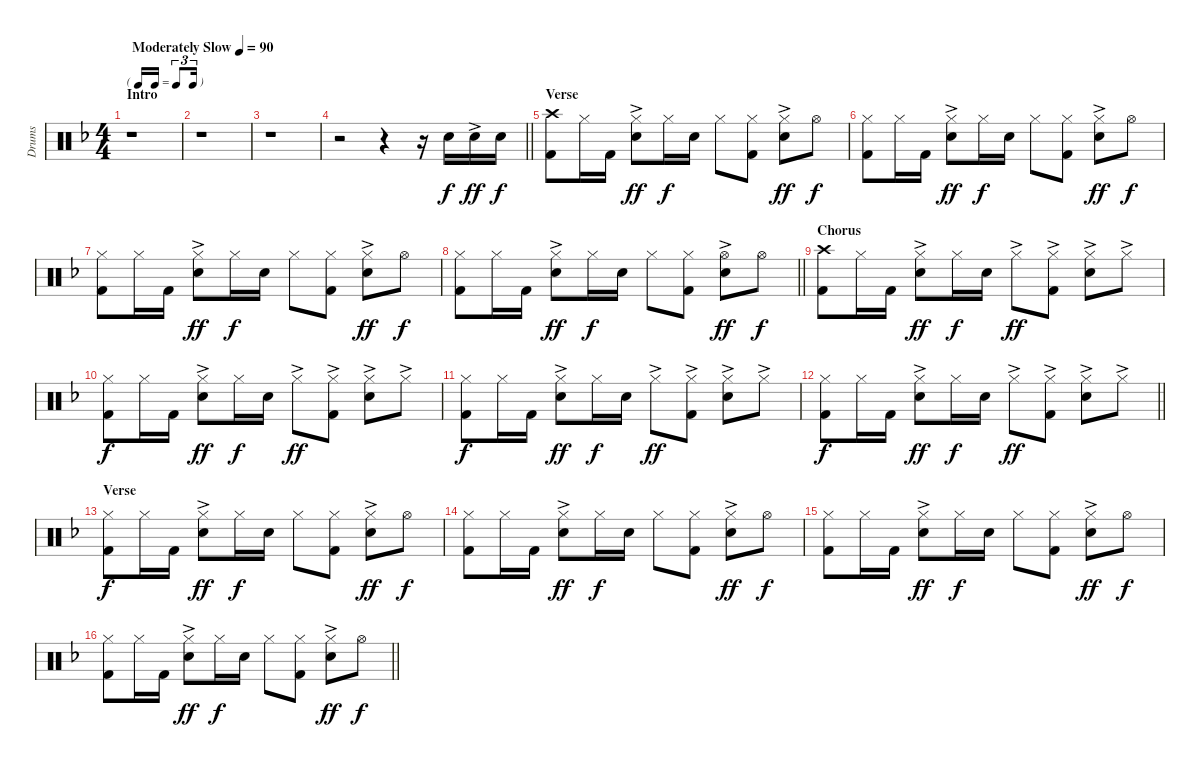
\track ("Drums" "Drums") {instrument percussion}
\staff {score}
\articulation defaults
\ts (4 4)
\tf triplet16th
\section ("" "Intro")
\tempo (90 "Moderately Slow")
\clef neutral
\ks f
r.1{dy f} |
r.1 |
r.1 |
\barLineRight lightlight
r.2 r.4 r.16 "Electric Snare (hit)".16 "Electric Snare (hit)"{ac}.16{dy ff} "Electric Snare (hit)".16{dy f} |
\section ("" "Verse")
("Crash high (hit)" "Kick (hit) 2").8 "Hi-Hat (closed)".16 "Kick (hit) 2".16 ("Hi-Hat (closed)" "Electric Snare (hit)"{ac}).8{dy ff} "Hi-Hat (closed)".16{dy f} "Electric Snare (hit)".16 "Hi-Hat (closed)".8 ("Hi-Hat (closed)" "Kick (hit) 2").8 ("Hi-Hat (closed)" "Electric Snare (hit)"{ac}).8{dy ff} "Hi-Hat (open)".8{dy f} |
("Hi-Hat (closed)" "Kick (hit) 2").8 "Hi-Hat (closed)".16 "Kick (hit) 2".16 ("Hi-Hat (closed)" "Electric Snare (hit)"{ac}).8{dy ff} "Hi-Hat (closed)".16{dy f} "Electric Snare (hit)".16 "Hi-Hat (closed)".8 ("Hi-Hat (closed)" "Kick (hit) 2").8 ("Hi-Hat (closed)" "Electric Snare (hit)"{ac}).8{dy ff} "Hi-Hat (open)".8{dy f} |
("Hi-Hat (closed)" "Kick (hit) 2").8 "Hi-Hat (closed)".16 "Kick (hit) 2".16 ("Hi-Hat (closed)" "Electric Snare (hit)"{ac}).8{dy ff} "Hi-Hat (closed)".16{dy f} "Electric Snare (hit)".16 "Hi-Hat (closed)".8 ("Hi-Hat (closed)" "Kick (hit) 2").8 ("Hi-Hat (closed)" "Electric Snare (hit)"{ac}).8{dy ff} "Hi-Hat (open)".8{dy f} |
\barLineRight lightlight
("Hi-Hat (closed)" "Kick (hit) 2").8 "Hi-Hat (closed)".16 "Kick (hit) 2".16 ("Hi-Hat (closed)" "Electric Snare (hit)"{ac}).8{dy ff} "Hi-Hat (closed)".16{dy f} "Electric Snare (hit)".16 "Hi-Hat (closed)".8 ("Hi-Hat (closed)" "Kick (hit) 2").8 ("Hi-Hat (open)" "Electric Snare (hit)"{ac}).8{dy ff} "Hi-Hat (open)".8{dy f} |
\section ("" "Chorus")
("Crash high (hit)" "Kick (hit) 2").8 "Hi-Hat (closed)".16 "Kick (hit) 2".16 ("Hi-Hat (closed)" "Electric Snare (hit)"{ac}).8{dy ff} "Hi-Hat (closed)".16{dy f} "Electric Snare (hit)".16 "Hi-Hat (closed)"{ac}.8{dy ff} ("Hi-Hat (closed)"{ac} "Kick (hit) 2").8 ("Hi-Hat (closed)"{ac} "Electric Snare (hit)"{ac}).8 "Hi-Hat (closed)"{ac}.8 |
("Hi-Hat (closed)" "Kick (hit) 2").8{dy f} "Hi-Hat (closed)".16 "Kick (hit) 2".16 ("Hi-Hat (closed)" "Electric Snare (hit)"{ac}).8{dy ff} "Hi-Hat (closed)".16{dy f} "Electric Snare (hit)".16 "Hi-Hat (closed)"{ac}.8{dy ff} ("Hi-Hat (closed)"{ac} "Kick (hit) 2").8 ("Hi-Hat (closed)"{ac} "Electric Snare (hit)"{ac}).8 "Hi-Hat (closed)"{ac}.8 |
("Hi-Hat (closed)" "Kick (hit) 2").8{dy f} "Hi-Hat (closed)".16 "Kick (hit) 2".16 ("Hi-Hat (closed)" "Electric Snare (hit)"{ac}).8{dy ff} "Hi-Hat (closed)".16{dy f} "Electric Snare (hit)".16 "Hi-Hat (closed)"{ac}.8{dy ff} ("Hi-Hat (closed)"{ac} "Kick (hit) 2").8 ("Hi-Hat (closed)"{ac} "Electric Snare (hit)"{ac}).8 "Hi-Hat (closed)"{ac}.8 |
\barLineRight lightlight
("Hi-Hat (closed)" "Kick (hit) 2").8{dy f} "Hi-Hat (closed)".16 "Kick (hit) 2".16 ("Hi-Hat (closed)" "Electric Snare (hit)"{ac}).8{dy ff} "Hi-Hat (closed)".16{dy f} "Electric Snare (hit)".16 "Hi-Hat (closed)"{ac}.8{dy ff} ("Hi-Hat (closed)"{ac} "Kick (hit) 2").8 ("Hi-Hat (closed)"{ac} "Electric Snare (hit)"{ac}).8 "Hi-Hat (closed)"{ac}.8 |
\section ("" "Verse")
("Hi-Hat (closed)" "Kick (hit) 2").8{dy f} "Hi-Hat (closed)".16 "Kick (hit) 2".16 ("Hi-Hat (closed)" "Electric Snare (hit)"{ac}).8{dy ff} "Hi-Hat (closed)".16{dy f} "Electric Snare (hit)".16 "Hi-Hat (closed)".8 ("Hi-Hat (closed)" "Kick (hit) 2").8 ("Hi-Hat (closed)" "Electric Snare (hit)"{ac}).8{dy ff} "Hi-Hat (open)".8{dy f} |
("Hi-Hat (closed)" "Kick (hit) 2").8 "Hi-Hat (closed)".16 "Kick (hit) 2".16 ("Hi-Hat (closed)" "Electric Snare (hit)"{ac}).8{dy ff} "Hi-Hat (closed)".16{dy f} "Electric Snare (hit)".16 "Hi-Hat (closed)".8 ("Hi-Hat (closed)" "Kick (hit) 2").8 ("Hi-Hat (closed)" "Electric Snare (hit)"{ac}).8{dy ff} "Hi-Hat (open)".8{dy f} |
("Hi-Hat (closed)" "Kick (hit) 2").8 "Hi-Hat (closed)".16 "Kick (hit) 2".16 ("Hi-Hat (closed)" "Electric Snare (hit)"{ac}).8{dy ff} "Hi-Hat (closed)".16{dy f} "Electric Snare (hit)".16 "Hi-Hat (closed)".8 ("Hi-Hat (closed)" "Kick (hit) 2").8 ("Hi-Hat (closed)" "Electric Snare (hit)"{ac}).8{dy ff} "Hi-Hat (open)".8{dy f} |
\barLineRight lightlight
("Hi-Hat (closed)" "Kick (hit) 2").8 "Hi-Hat (closed)".16 "Kick (hit) 2".16 ("Hi-Hat (closed)" "Electric Snare (hit)"{ac}).8{dy ff} "Hi-Hat (closed)".16{dy f} "Electric Snare (hit)".16 "Hi-Hat (closed)".8 ("Hi-Hat (closed)" "Kick (hit) 2").8 ("Hi-Hat (closed)" "Electric Snare (hit)"{ac}).8{dy ff} "Hi-Hat (open)".8{dy f}
